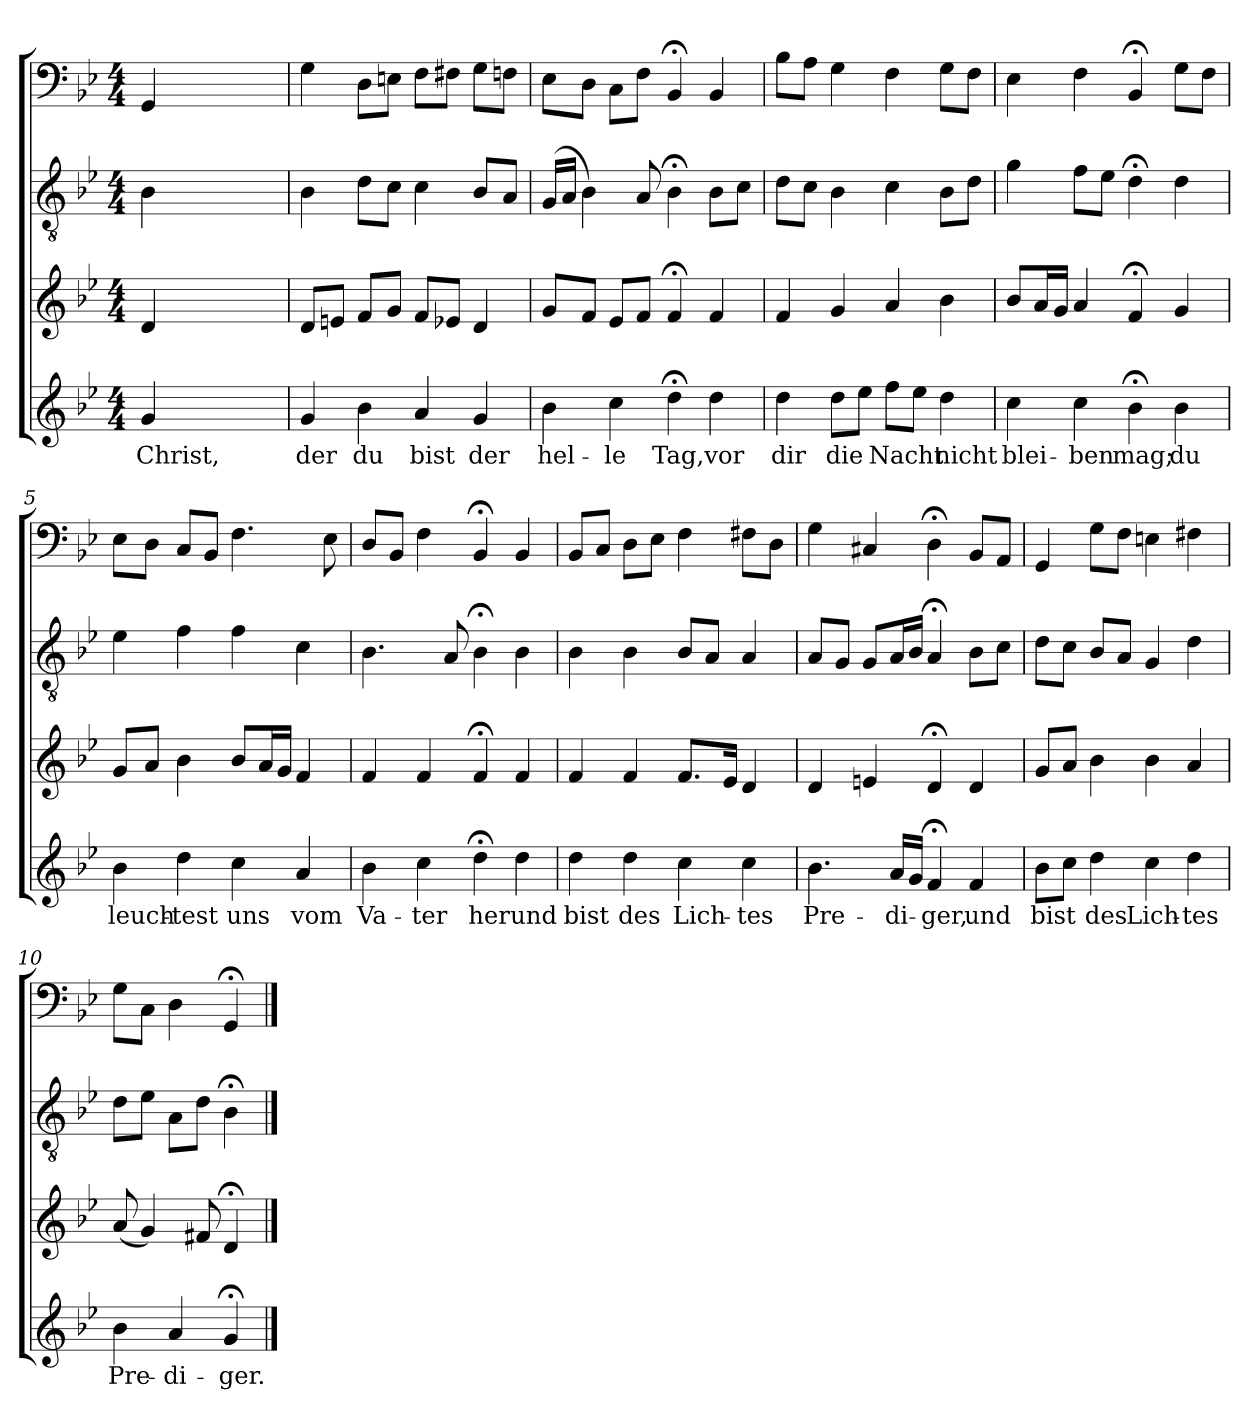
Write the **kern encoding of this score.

**kern	**text	**kern	**kern	**kern
*part4	*part4	*part3	*part2	*part1
*staff4	*staff4	*staff3	*staff2	*staff1
*clefG2	*	*clefG2	*clefGv2	*clefF4
*k[b-e-]	*	*k[b-e-]	*k[b-e-]	*k[b-e-]
*B-:	*	*B-:	*B-:	*B-:
*M4/4	*	*M4/4	*M4/4	*M4/4
=	=	=	=	=
4g/	Christ,	4d/	4B-\	4GG/
2ryy	.	2ryy	2ryy	2ryy
4ryy	.	4ryy	4ryy	4ryy
=1	=1	=1	=1	=1
4g/	der	8d/L	4B-\	4G\
.	.	8en/J	.	.
4b-\	du	8f/L	8d\L	8D\L
.	.	8g/J	8c\J	8En\J
4a/	bist	8f/L	4c\	8F\L
.	.	8e-X/J	.	8F#X\J
4g/	der	4d/	8B-/L	8G\L
.	.	.	8A/J	8Fn\J
=2	=2	=2	=2	=2
4b-\	hel-	8g/L	(16G/LL	8E-\L
.	.	.	16A/JJ	.
.	.	8f/J	4B-\)	8D\J
4cc\	-le	8e-/L	.	8C\L
.	.	8f/J	8A/	8F\J
4dd;<\	Tag,	4f;</	4B-;<\	4BB-;</
4dd\	vor	4f/	8B-\L	4BB-/
.	.	.	8c\J	.
=3	=3	=3	=3	=3
4dd\	dir	4f/	8d\L	8B-\L
.	.	.	8c\J	8A\J
8dd\L	die	4g/	4B-\	4G\
8ee-\J	.	.	.	.
8ff\L	Nacht	4a/	4c\	4F\
8ee-\J	.	.	.	.
4dd\	nicht	4b-\	8B-\L	8G\L
.	.	.	8d\J	8F\J
=4	=4	=4	=4	=4
4cc\	blei-	8b-/L	4g\	4E-\
.	.	16a/L	.	.
.	.	16g/JJ	.	.
4cc\	-ben	4a/	8f\L	4F\
.	.	.	8e-\J	.
4b-;<\	mag;	4f;</	4d;<\	4BB-;</
4b-\	du	4g/	4d\	8G\L
.	.	.	.	8F\J
=5	=5	=5	=5	=5
4b-\	leuch-	8g/L	4e-\	8E-\L
.	.	8a/J	.	8D\J
4dd\	-test	4b-\	4f\	8C/L
.	.	.	.	8BB-/J
4cc\	uns	8b-/L	4f\	4.F\
.	.	16a/L	.	.
.	.	16g/JJ	.	.
4a/	vom	4f/	4c\	.
.	.	.	.	8E-\
=6	=6	=6	=6	=6
4b-\	Va-	4f/	4.B-\	8D/L
.	.	.	.	8BB-/J
4cc\	-ter	4f/	.	4F\
.	.	.	8A/	.
4dd;<\	her	4f;</	4B-;<\	4BB-;</
4dd\	und	4f/	4B-\	4BB-/
=7	=7	=7	=7	=7
4dd\	bist	4f/	4B-\	8BB-/L
.	.	.	.	8C/J
4dd\	des	4f/	4B-\	8D\L
.	.	.	.	8E-\J
4cc\	Lich-	8.f/L	8B-/L	4F\
.	.	.	8A/J	.
.	.	16e-/Jk	.	.
4cc\	-tes	4d/	4A/	8F#X\L
.	.	.	.	8D\J
=8	=8	=8	=8	=8
4.b-\	Pre-	4d/	8A/L	4G\
.	.	.	8G/J	.
.	.	4en/	8G/L	4C#X/
16a/LL	-di-	.	16A/L	.
16g/JJ	.	.	16B-/JJ	.
4f;</	-ger,	4d;</	4A;</	4D;<\
4f/	und	4d/	8B-\L	8BB-/L
.	.	.	8c\J	8AA/J
=9	=9	=9	=9	=9
8b-\L	bist	8g/L	8d\L	4GG/
8cc\J	.	8a/J	8c\J	.
4dd\	des	4b-\	8B-/L	8G\L
.	.	.	8A/J	8F\J
4cc\	Lich-	4b-\	4G/	4En\
4dd\	-tes	4a/	4d\	4F#X\
=10	=10	=10	=10	=10
4b-\	Pre-	(8a/	8d\L	8G\L
.	.	4g/)	8e-\J	8C\J
4a/	-di-	.	8A\L	4D\
.	.	8f#X/	8d\J	.
4g;</	-ger.	4d;</	4B-;<\	4GG;</
==	==	==	==	==
*-	*-	*-	*-	*-
